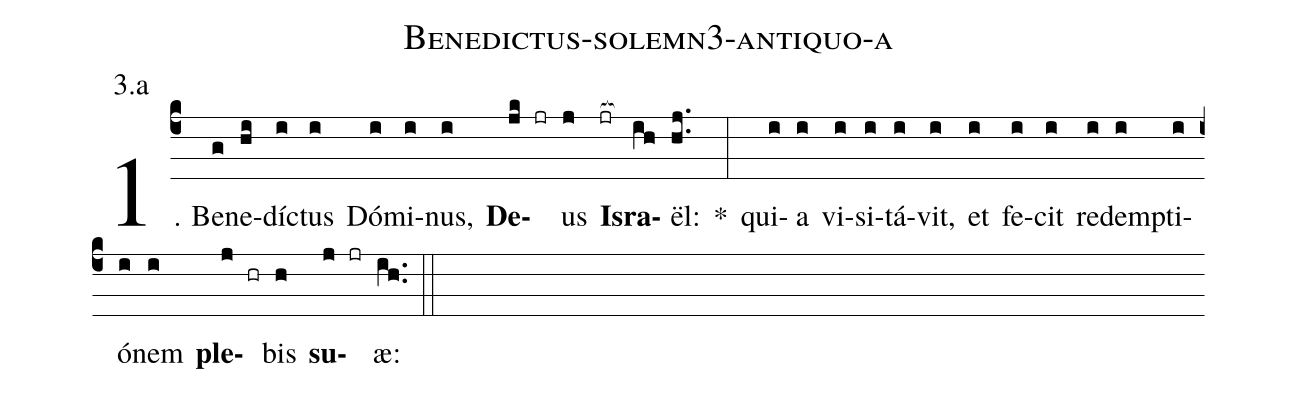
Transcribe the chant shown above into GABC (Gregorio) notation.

name: Benedictus-solemn3-antiquo-a;
annotation: 3.a;
%%
(c4)1. Be(g)ne(hi)díc(i)tus(i) Dó(i)mi(i)nus,(i) <b>De</b>(jk jr)us(j) <b>Is</b>(jr[ocb:1{])<b>ra</b>(ih[ocb:0}])ël:(hj..) *(:) qui(i)a(i) vi(i)si(i)tá(i)vit,(i) et(i) fe(i)cit(i) red(i)emp(i)ti(i)ó(i)nem(i) <b>ple</b>(j hr)bis(h) <b>su</b>(j jr)æ:(ih..) (::)
